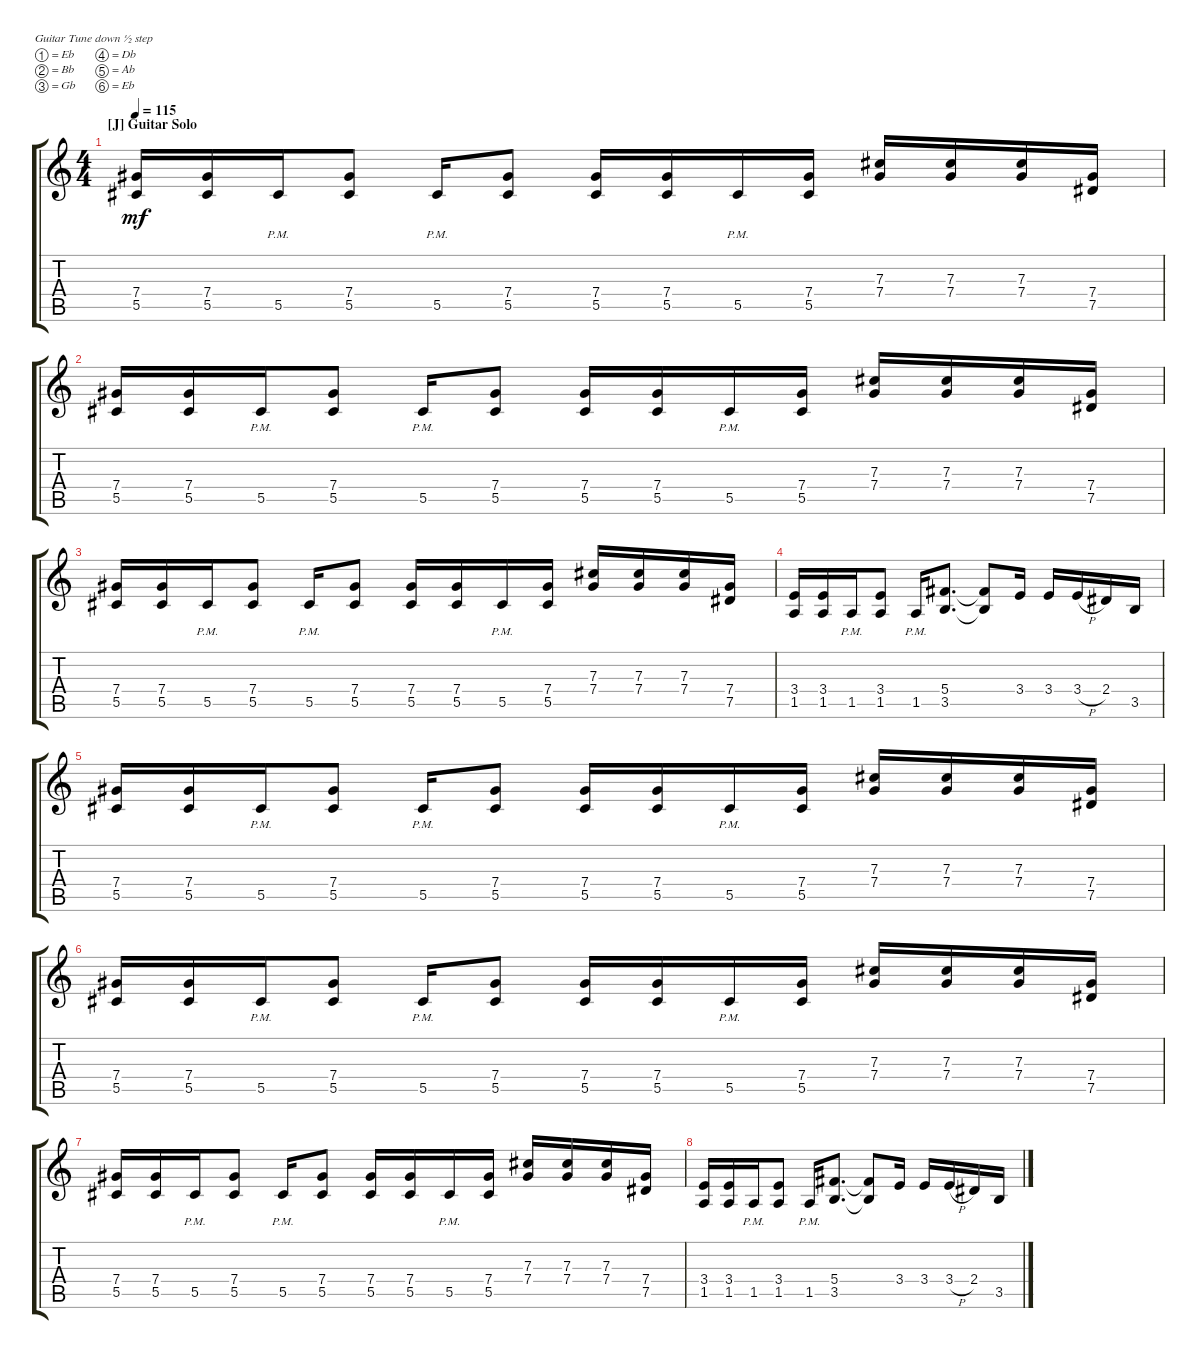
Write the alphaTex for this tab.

\defaultSystemsLayout 4
\bracketExtendMode groupsimilarinstruments
\singleTrackTrackNamePolicy hidden
\multiTrackTrackNamePolicy hidden
\firstSystemTrackNameOrientation horizontal
\otherSystemsTrackNameOrientation horizontal
\track ("Sergey Popov" "E-Gt") {instrument distortionguitar}
\staff {score tabs}
\tuning (Eb4 Bb3 Gb3 Db3 Ab2 Eb2)
\ts (4 4)
\section ("J" "Guitar Solo")
\tempo 115
\clef g2
\scale
1.03909
\ks c
(5.5 7.4).16{dy mf} (5.5 7.4).16 5.5{pm}.16 (5.5 7.4).8 5.5{pm}.16 (5.5 7.4).8 (5.5 7.4).16 (5.5 7.4).16 5.5{pm}.16 (7.4 5.5).16 (7.4 7.3).16 (7.4 7.3).16 (7.4 7.3).16 (7.5 7.4).16 |
\scale
0.960908 (5.5 7.4).16 (5.5 7.4).16 5.5{pm}.16 (5.5 7.4).8 5.5{pm}.16 (5.5 7.4).8 (5.5 7.4).16 (5.5 7.4).16 5.5{pm}.16 (7.4 5.5).16 (7.4 7.3).16 (7.4 7.3).16 (7.4 7.3).16 (7.5 7.4).16 |
\scale
1.03909 (5.5 7.4).16 (5.5 7.4).16 5.5{pm}.16 (5.5 7.4).8 5.5{pm}.16 (5.5 7.4).8 (5.5 7.4).16 (5.5 7.4).16 5.5{pm}.16 (7.4 5.5).16 (7.4 7.3).16 (7.4 7.3).16 (7.4 7.3).16 (7.5 7.4).16 |
\scale
0.960908 (1.5 3.4).16 (1.5 3.4).16 1.5{pm}.16 (3.4 1.5).8 1.5{pm}.16 (3.5 5.4).8{d} (5.4{t} 3.5{t}).8 3.4.16 3.4.16 3.4{h}.16 2.4.16 3.5.16 |
\scale
1.03909 (5.5 7.4).16 (5.5 7.4).16 5.5{pm}.16 (5.5 7.4).8 5.5{pm}.16 (5.5 7.4).8 (5.5 7.4).16 (5.5 7.4).16 5.5{pm}.16 (7.4 5.5).16 (7.4 7.3).16 (7.4 7.3).16 (7.4 7.3).16 (7.5 7.4).16 |
\scale
0.960908 (5.5 7.4).16 (5.5 7.4).16 5.5{pm}.16 (5.5 7.4).8 5.5{pm}.16 (5.5 7.4).8 (5.5 7.4).16 (5.5 7.4).16 5.5{pm}.16 (7.4 5.5).16 (7.4 7.3).16 (7.4 7.3).16 (7.4 7.3).16 (7.5 7.4).16 |
\scale
1.03909 (5.5 7.4).16 (5.5 7.4).16 5.5{pm}.16 (5.5 7.4).8 5.5{pm}.16 (5.5 7.4).8 (5.5 7.4).16 (5.5 7.4).16 5.5{pm}.16 (7.4 5.5).16 (7.4 7.3).16 (7.4 7.3).16 (7.4 7.3).16 (7.5 7.4).16 |
\scale
0.960908 (1.5 3.4).16 (1.5 3.4).16 1.5{pm}.16 (3.4 1.5).8 1.5{pm}.16 (3.5 5.4).8{d} (5.4{t} 3.5{t}).8 3.4.16 3.4.16 3.4{h}.16 2.4.16 3.5.16
